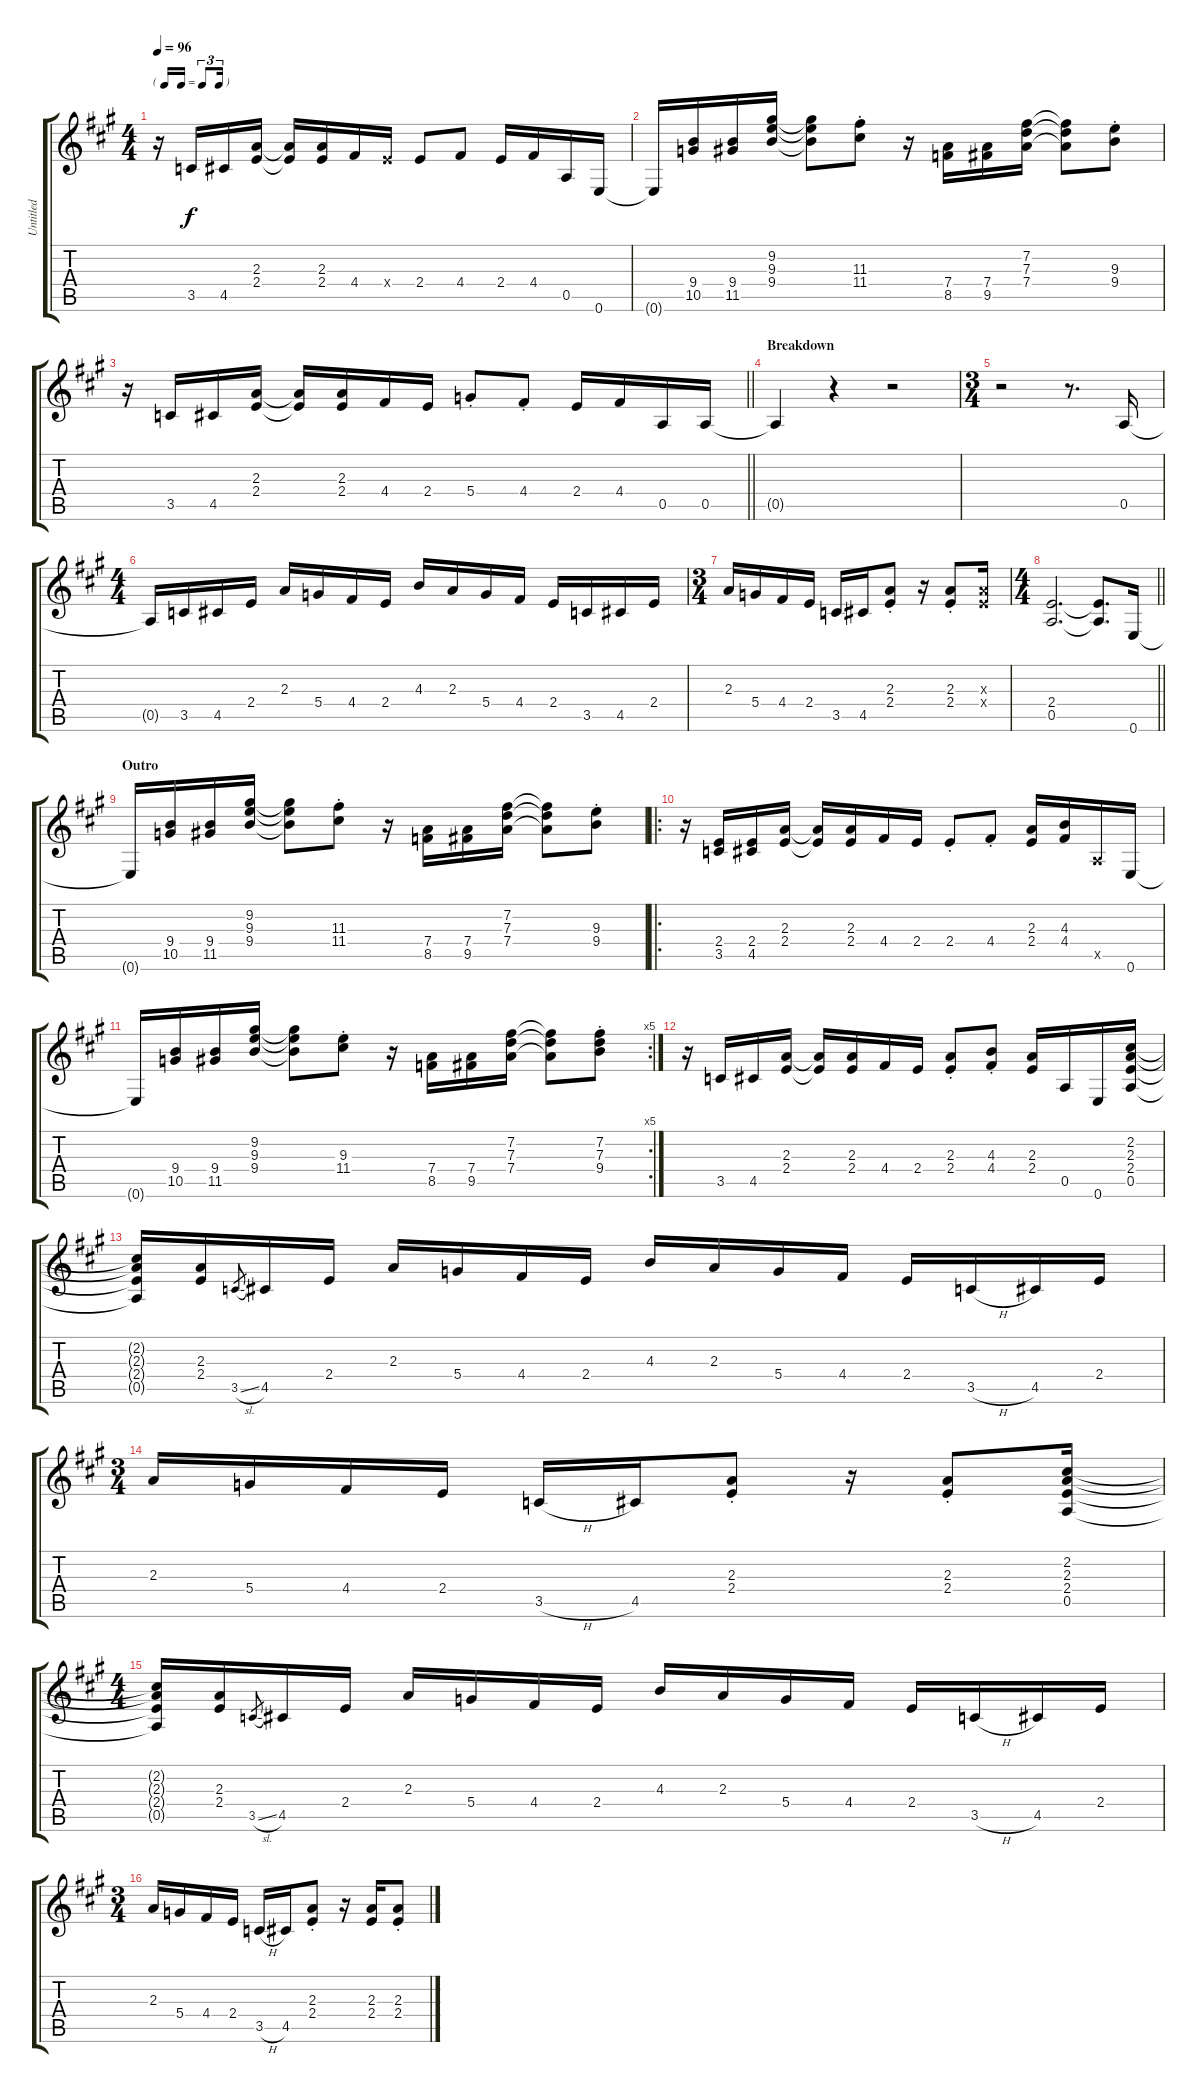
\track ("Untitled" "Untitled") {instrument overdrivenguitar}
\staff {score tabs}
\tuning (E4 B3 G3 D3 A2 E2) {hide}
\ts (4 4)
\tf triplet16th
\tempo 96
\clef g2
\ks a
r.16{dy f} 3.5.16 4.5.16 (2.3 2.4).16 (2.3{t} 2.4{t}).16 (2.3 2.4).16 4.4.16 2.4{x}.16 2.4.8 4.4.8 2.4.16 4.4.16 0.5.16 0.6.16 |
0.6{t}.16 (9.4 10.5).16 (9.4 11.5).16 (9.2 9.3 9.4).16 (9.2{t} 9.3{t} 9.4{t}).8 (11.3{st} 11.4{st}).8 r.16 (7.4 8.5).16 (7.4 9.5).16 (7.2 7.3 7.4).16 (7.2{t} 7.3{t} 7.4{t}).8 (9.3{st} 9.4{st}).8 |
\barLineRight lightlight
r.16 3.5.16 4.5.16 (2.3 2.4).16 (2.3{t} 2.4{t}).16 (2.3 2.4).16 4.4.16 2.4.16 5.4{st}.8 4.4{st}.8 2.4.16 4.4.16 0.5.16 0.5.16 |
\section ("" "Breakdown")
0.5{t}.4 r.4 r.2 |
\ts (3 4)
r.2 r.8{d} 0.5.16 |
\ts (4 4)
0.5{t}.16 3.5.16 4.5.16 2.4.16 2.3.16 5.4.16 4.4.16 2.4.16 4.3.16 2.3.16 5.4.16 4.4.16 2.4.16 3.5.16 4.5.16 2.4.16 |
\ts (3 4)
2.3.16 5.4.16 4.4.16 2.4.16 3.5.16 4.5.16 (2.3{st} 2.4{st}).8 r.16 (2.3{st} 2.4{st}).8 (2.3{x} 2.4{x}).16 |
\ts (4 4)
\barLineRight lightlight
(2.4 0.5).2{d} (2.4{t} 0.5{t}).8{d} 0.6.16 |
\section ("" "Outro")
0.6{t}.16 (9.4 10.5).16 (9.4 11.5).16 (9.2 9.3 9.4).16 (9.2{t} 9.3{t} 9.4{t}).8 (11.3{st} 11.4{st}).8 r.16 (7.4 8.5).16 (7.4 9.5).16 (7.2 7.3 7.4).16 (7.2{t} 7.3{t} 7.4{t}).8 (9.3{st} 9.4{st}).8 |
\ro
r.16 (2.4 3.5).16 (2.4 4.5).16 (2.3 2.4).16 (2.3{t} 2.4{t}).16 (2.3 2.4).16 4.4.16 2.4.16 2.4{st}.8 4.4{st}.8 (2.3 2.4).16 (4.3 4.4).16 0.5{x}.16 0.6.16 |
\rc 5
0.6{t}.16 (9.4 10.5).16 (9.4 11.5).16 (9.2 9.3 9.4).16 (9.2{t} 9.3{t} 9.4{t}).8 (9.3{st} 11.4{st}).8 r.16 (7.4 8.5).16 (7.4 9.5).16 (7.2 7.3 7.4).16 (7.2{t} 7.3{t} 7.4{t}).8 (7.2{st} 7.3{st} 9.4{st}).8 |
r.16 3.5.16 4.5.16 (2.3 2.4).16 (2.3{t} 2.4{t}).16 (2.3 2.4).16 4.4.16 2.4.16 (2.3{st} 2.4{st}).8 (4.3{st} 4.4{st}).8 (2.3 2.4).16 0.5.16 0.6.16 (2.2 2.3 2.4 0.5).16 |
(2.2{t} 2.3{t} 2.4{t} 0.5{t}).16 (2.3 2.4).16 3.5{sl}.8{gr} 4.5.16 2.4.16 2.3.16 5.4.16 4.4.16 2.4.16 4.3.16 2.3.16 5.4.16 4.4.16 2.4.16 3.5{h}.16 4.5.16 2.4.16 |
\ts (3 4)
2.3.16 5.4.16 4.4.16 2.4.16 3.5{h}.16 4.5.16 (2.3{st} 2.4{st}).8 r.16 (2.3{st} 2.4{st}).8 (2.2 2.3 2.4 0.5).16 |
\ts (4 4)
(2.2{t} 2.3{t} 2.4{t} 0.5{t}).16 (2.3 2.4).16 3.5{sl}.8{gr} 4.5.16 2.4.16 2.3.16 5.4.16 4.4.16 2.4.16 4.3.16 2.3.16 5.4.16 4.4.16 2.4.16 3.5{h}.16 4.5.16 2.4.16 |
\ts (3 4)
2.3.16 5.4.16 4.4.16 2.4.16 3.5{h}.16 4.5.16 (2.3{st} 2.4{st}).8 r.16 (2.3 2.4).16 (2.3{st} 2.4{st}).8
